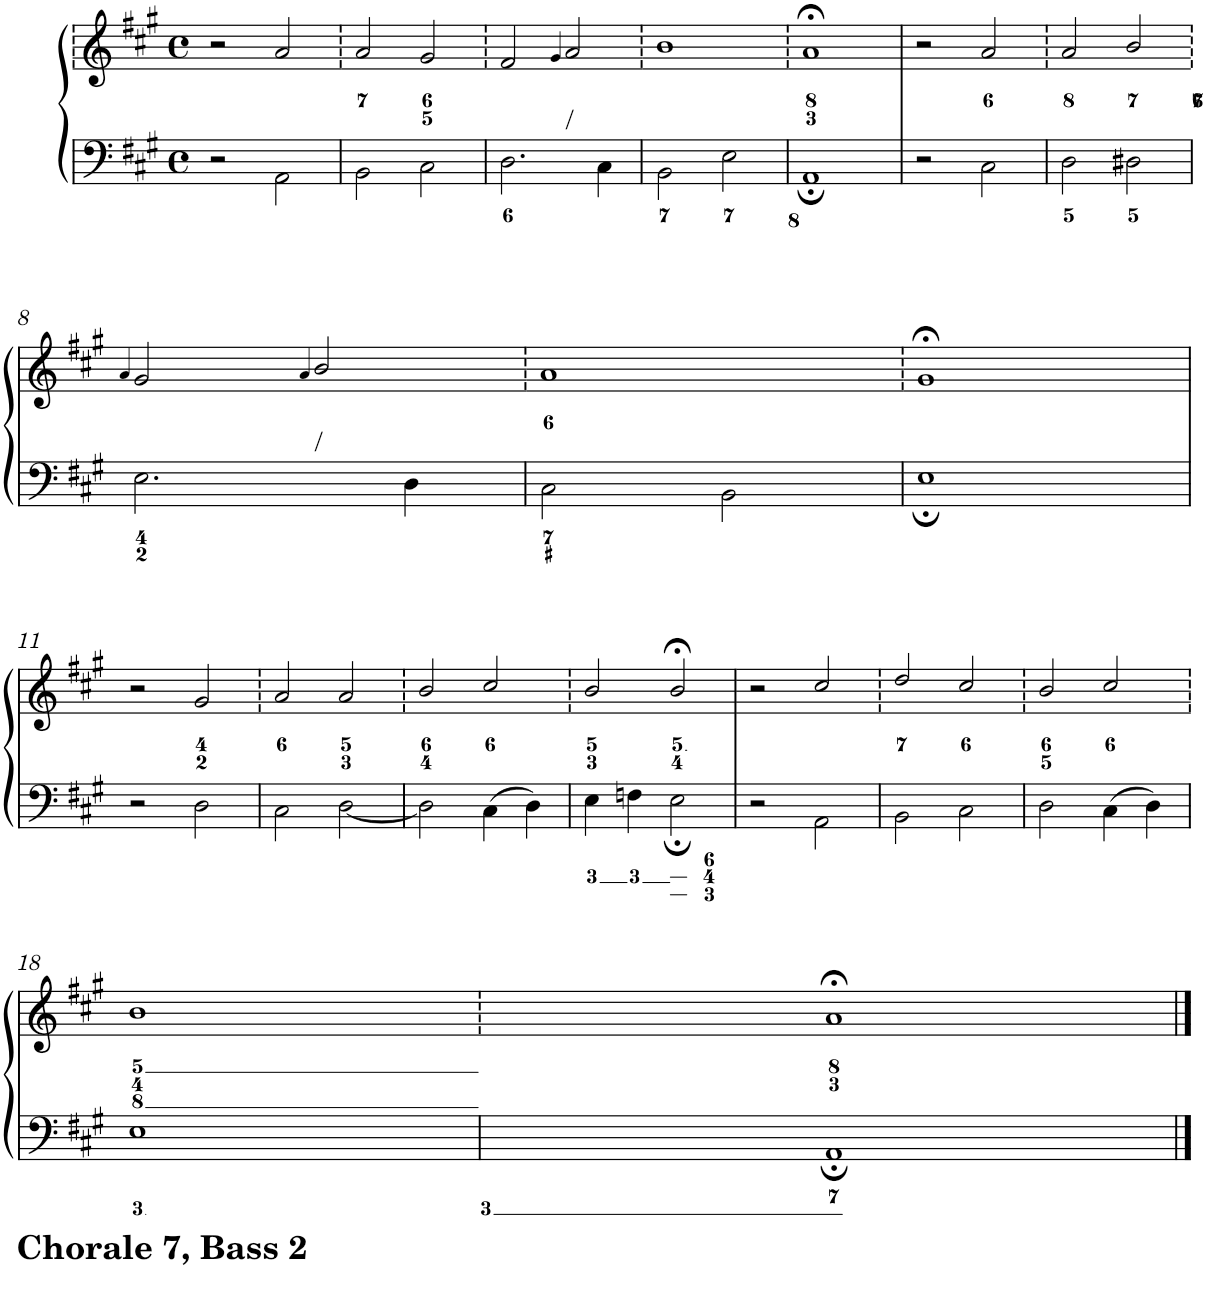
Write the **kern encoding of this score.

**kern	**kern
*part1	*part1
*staff2	*staff1
*I"Piano	*
*I'Pno.	*
*clefF4	*clefG2
*k[f#c#g#]	*k[f#c#g#]
*A:	*A:
*M4/4	*M4/4
*met(c)	*met(c)
=1	=1
2r	2r
2AA\	2a/
=2	=2
2BB\	2a/
2C#\	2g#/
=3	=3
2.D\	2f#/
.	4qg#/
!	!LO:TX:a:t=/
.	2a/
4C#\	.
=4	=4
2BB\	1b
2E\	.
=5	=5
1AA;	1a;<
=6	=6
2r	2r
2C#\	2a/
=7	=7
2D\	2a/
2D#X\	2b/
!!LO:LB:g=z
=8	=8
.	4qa/
2.E\	2g#/
.	4qa/
!	!LO:TX:a:t=/
.	2b/
4D\	.
=9	=9
2C#\	1a
2BB\	.
=10	=10
1E;	1g#;<
!!LO:LB:g=z
=11	=11
2r	2r
2D\	2g#/
=12	=12
2C#\	2a/
[<2D\	2a/
=13	=13
2D\]	2b/
4C#\	2cc#/
4D\	.
=14	=14
4E\	2b/
4Fn\	.
2E;\	2b;</
=15	=15
2r	2r
2AA\	2cc#/
=16	=16
2BB\	2dd/
2C#\	2cc#/
=17	=17
2D\	2b/
4C#\	2cc#/
4D\	.
!!LO:LB:g=z
=18	=18
1E	1b
=19	=19
1AA;	1a;<
==	==
*-	*-
